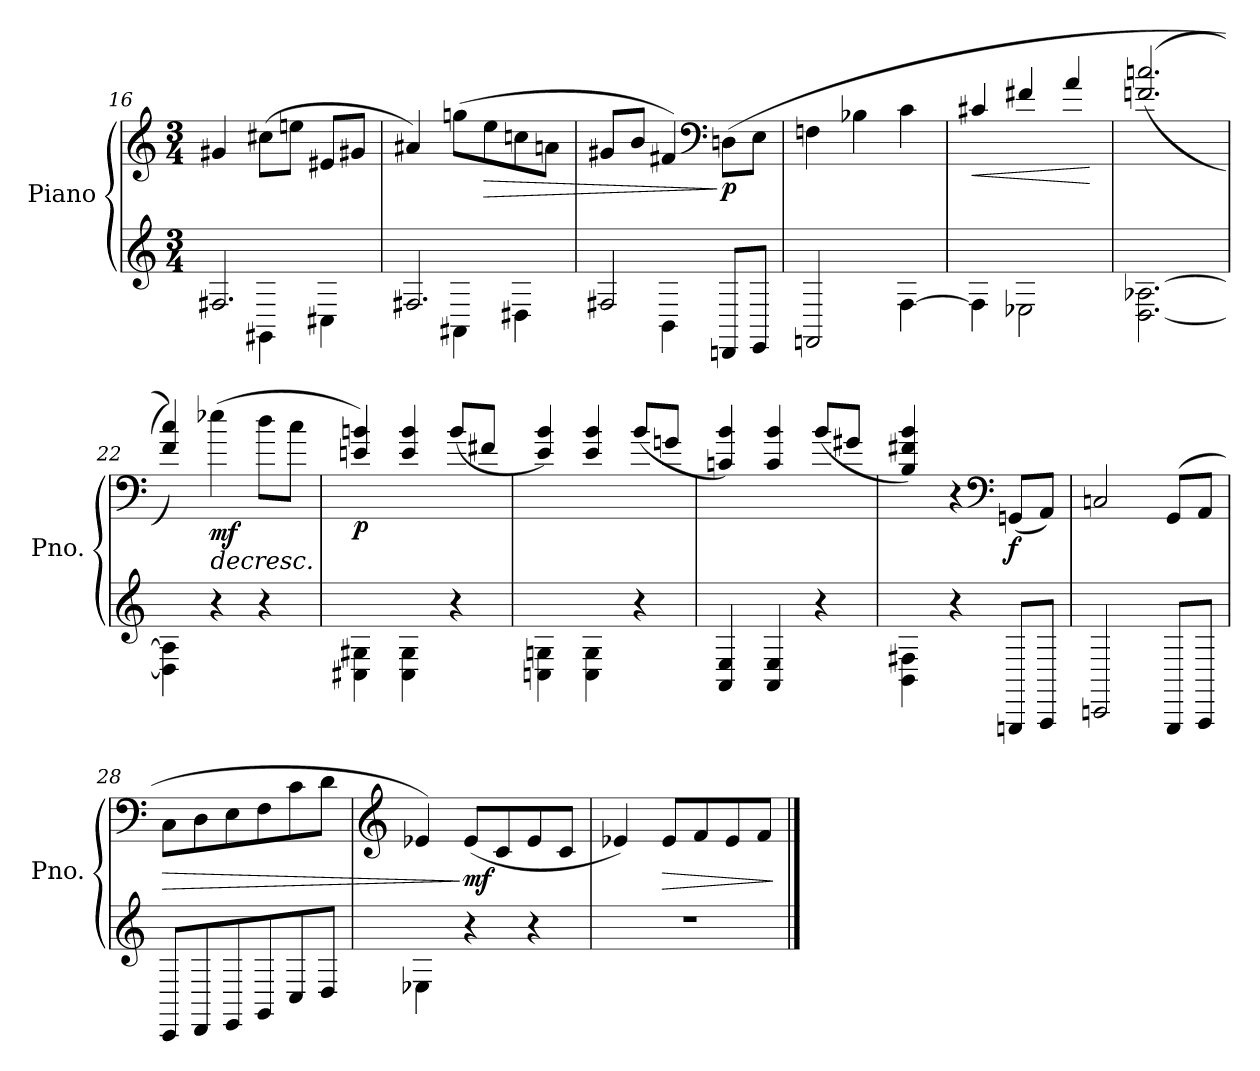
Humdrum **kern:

**kern	**kern	**dynam
*part1	*part1	*part1
*staff2	*staff1	*staff1/2
*I"Piano	*	*
*I'Pno.	*	*
*clefG2	*clefG2	*
*k[]	*k[]	*
*M3/4	*M3/4	*
=16	=16	=16
*^	*	*
2.F#X/	4ryy	4g#X/	.
.	4GG#X\	(>8cc#X\L	.
.	.	8een\J	.
.	4C#X\	8e#X/L	.
.	.	8g#X/J	.
=17	=17	=17	=17
2.F#X/	4ryy	4a#X/)	.
.	4AA#X\	(>8ggn\L	.
!	!	!	!LO:HP:b
.	.	8ee\	>
.	4D#X\	8ccn\	.
.	.	8an\J	.
!!LO:LB:g=z
=18	=18	=18	=18
2F#X/	4ryy	8g#X/L	.
.	.	8b/J	.
.	4BB\	4f#X/)	.
*	*	*clefF4	*
!	!	!	!LO:DY:n=1:b
4ryy	8DDn/L	(>8Dn\L	] p
.	8EE/J	8E\J	.
*v	*v	*	*
=19	=19	=19
2FFn/	4Fn\	.
.	4B-X\	.
[4F\	4c\	.
=20	=20	=20
!	!	!LO:HP:b
4F\]	4c#X/	<
2E-X\	4f#X/	.
.	4a/	.
.	.	[
=21	=21	=21
[2.D\ [2.A-X\	(<(>2.fn/ 2.ccn/	.
=22	=22	=22
4D\] 4A-\]	4f/ 4cc/)))	.
!	!	!LO:HP:b
!	!	!LO:DY:n=1:b
4r	(>4ee-X\	> mf
4r	8dd\L	.
.	8cc\J	.
=23	=23	=23
!	!	!LO:DY:b
4C#X\ 4G#X\	4en/ 4bn/)	p
4C#\ 4G#\	4e/ 4b/	]
4r	(>8b/L	.
.	8f#X/J	.
=24	=24	=24
4Cn\ 4Gn\	4e/ 4b/)	.
4C\ 4G\	4e/ 4b/	.
4r	(>8b/L	.
.	8gn/J	.
!!LO:LB:g=z
=25	=25	=25
4AA/ 4E/	4cn/ 4b/)	.
4AA/ 4E/	4c/ 4b/	.
4r	(>8b/L	.
.	8g#X/J	.
=26	=26	=26
4BB\ 4F#X\	4B/ 4f#X/ 4b/)	.
4r	4r	.
*	*clefF4	*
!	!	!LO:DY:b
8GGGn/L	(<8GGn/L	f
8AAA/J	8AA/J)	.
=27	=27	=27
2CCn/	2Cn/	.
8GGG/L	(>8GG/L	.
8AAA/J	8AA/J	.
=28	=28	=28
!	!	!LO:HP:b
8CC/L	8C\L	>
8DD/	8D\	.
8EE/	8E\	.
8GG/	8F\	.
8C/	8c\	.
8D/J	8d\J	.
=29	=29	=29
*	*clefG2	*
4E-X\	4e-X/)	.
!	!	!LO:DY:n=1:b
4r	(<8e-/L	] mf
.	8c/	.
4r	8e-/	.
.	8c/J	.
=30	=30	=30
2.r	4e-X/)	.
!	!	!LO:HP:b
.	8e-/L	>
.	8f/	.
.	8e-/	.
.	8f/J	.
.	.	]
==	==	==
*-	*-	*-
